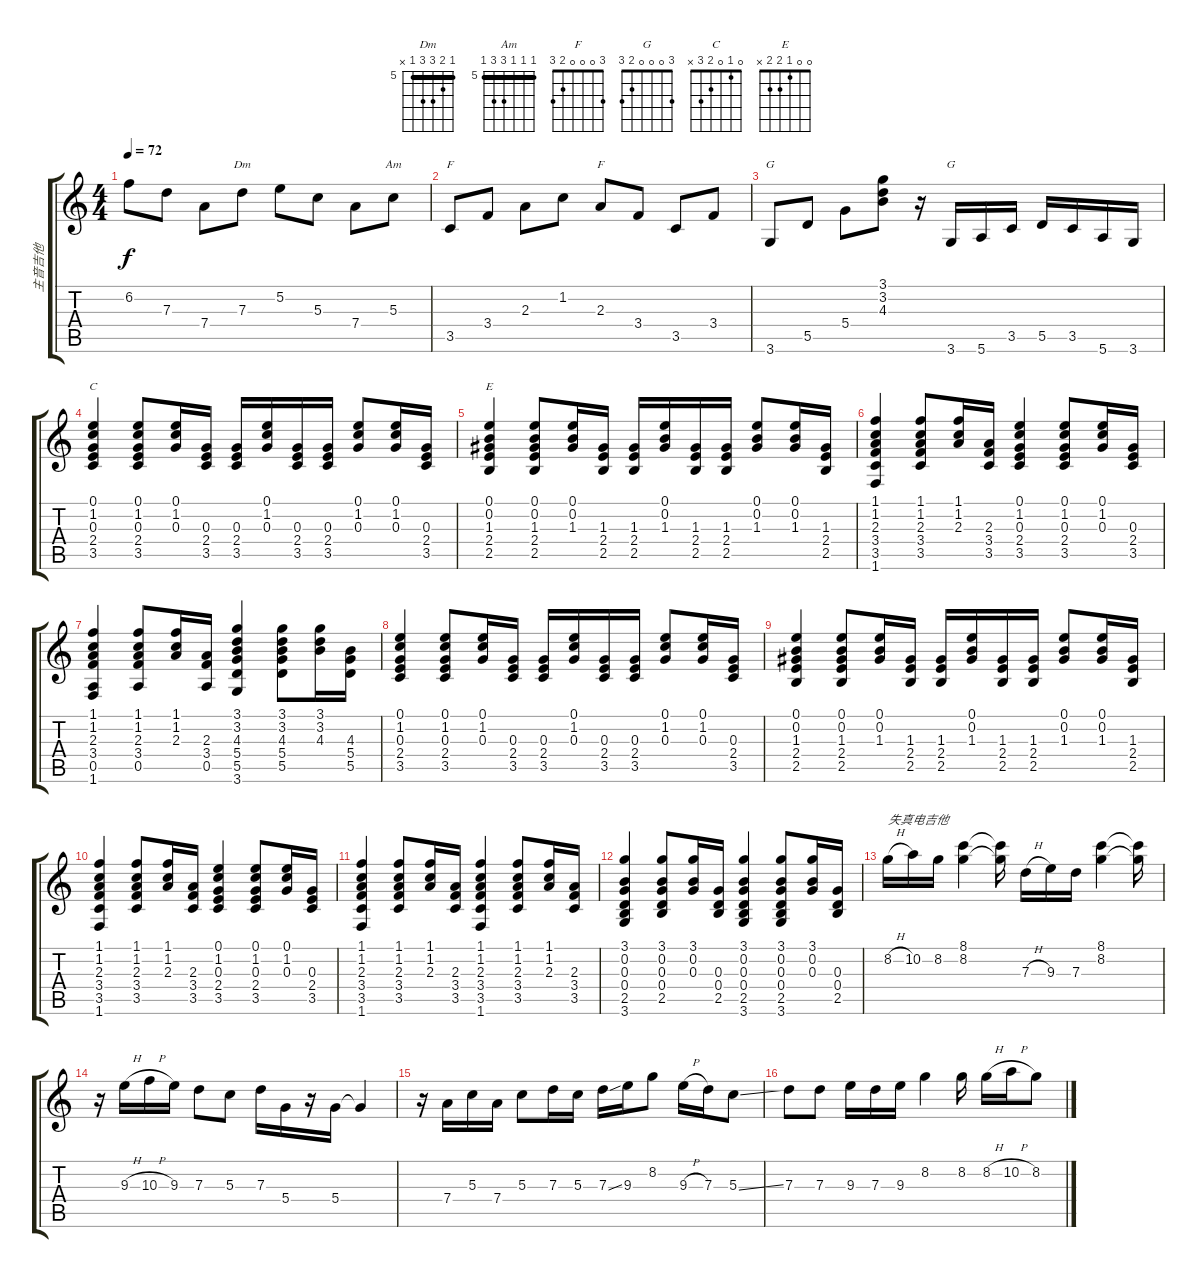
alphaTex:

\track ("主音吉他" "主音吉他") {instrument distortionguitar}
\staff {score tabs}
\tuning (E4 B3 G3 D3 A2 E2) {hide}
\chord ("Dm" 5 6 7 7 5 x) {firstfret 5 barre 5}
\chord ("Am" 5 5 5 7 7 5) {firstfret 5 barre 5}
\chord ("F" 1 1 2 3 0 1) {barre 1}
\chord ("F" 3 0 0 0 2 3)
\chord ("G" 3 3 4 5 5 3) {barre 3}
\chord ("G" 3 0 0 0 2 3)
\chord ("C" 0 1 0 2 3 x)
\chord ("E" 0 0 1 2 2 x)
\ts (4 4)
\tempo 72
\clef g2
\ks c
6.2.8{dy f} 7.3.8 7.4.8 7.3.8{ch "Dm"} 5.2.8 5.3.8 7.4.8 5.3.8{ch "Am"} |
3.5.8{ch "F"} 3.4.8 2.3.8 1.2.8 2.3.8{ch "F"} 3.4.8 3.5.8 3.4.8 |
3.6.8{ch "G"} 5.5.8 5.4.8 (3.1 3.2 4.3).8 r.16 3.6.16{ch "G"} 5.6.16 3.5.16 5.5.16 3.5.16 5.6.16 3.6.16 |
(0.1 1.2 0.3 2.4 3.5).4{ch "C"} (0.1 1.2 0.3 2.4 3.5).8 (0.1 1.2 0.3).16 (0.3 2.4 3.5).16 (0.3 2.4 3.5).16 (0.1 1.2 0.3).16 (0.3 2.4 3.5).16 (0.3 2.4 3.5).16 (0.1 1.2 0.3).8 (0.1 1.2 0.3).16 (0.3 2.4 3.5).16 |
(0.1 0.2 1.3 2.4 2.5).4{ch "E"} (0.1 0.2 1.3 2.4 2.5).8 (0.1 0.2 1.3).16 (1.3 2.4 2.5).16 (1.3 2.4 2.5).16 (0.1 0.2 1.3).16 (1.3 2.4 2.5).16 (1.3 2.4 2.5).16 (0.1 0.2 1.3).8 (0.1 0.2 1.3).16 (1.3 2.4 2.5).16 |
(1.1 1.2 2.3 3.4 3.5 1.6).4 (1.1 1.2 2.3 3.4 3.5).8 (1.1 1.2 2.3).16 (2.3 3.4 3.5).16 (0.1 1.2 0.3 2.4 3.5).4 (0.1 1.2 0.3 2.4 3.5).8 (0.1 1.2 0.3).16 (0.3 2.4 3.5).16 |
(1.1 1.2 2.3 3.4 0.5 1.6).4 (1.1 1.2 2.3 3.4 0.5).8 (1.1 1.2 2.3).16 (2.3 3.4 0.5).16 (3.1 3.2 4.3 5.4 5.5 3.6).4 (3.1 3.2 4.3 5.4 5.5).8 (3.1 3.2 4.3).16 (4.3 5.4 5.5).16 |
(0.1 1.2 0.3 2.4 3.5).4 (0.1 1.2 0.3 2.4 3.5).8 (0.1 1.2 0.3).16 (0.3 2.4 3.5).16 (0.3 2.4 3.5).16 (0.1 1.2 0.3).16 (0.3 2.4 3.5).16 (0.3 2.4 3.5).16 (0.1 1.2 0.3).8 (0.1 1.2 0.3).16 (0.3 2.4 3.5).16 |
(0.1 0.2 1.3 2.4 2.5).4 (0.1 0.2 1.3 2.4 2.5).8 (0.1 0.2 1.3).16 (1.3 2.4 2.5).16 (1.3 2.4 2.5).16 (0.1 0.2 1.3).16 (1.3 2.4 2.5).16 (1.3 2.4 2.5).16 (0.1 0.2 1.3).8 (0.1 0.2 1.3).16 (1.3 2.4 2.5).16 |
(1.1 1.2 2.3 3.4 3.5 1.6).4 (1.1 1.2 2.3 3.4 3.5).8 (1.1 1.2 2.3).16 (2.3 3.4 3.5).16 (0.1 1.2 0.3 2.4 3.5).4 (0.1 1.2 0.3 2.4 3.5).8 (0.1 1.2 0.3).16 (0.3 2.4 3.5).16 |
(1.1 1.2 2.3 3.4 3.5 1.6).4 (1.1 1.2 2.3 3.4 3.5).8 (1.1 1.2 2.3).16 (2.3 3.4 3.5).16 (1.1 1.2 2.3 3.4 3.5 1.6).4 (1.1 1.2 2.3 3.4 3.5).8 (1.1 1.2 2.3).16 (2.3 3.4 3.5).16 |
(3.1 0.2 0.3 0.4 2.5 3.6).4 (3.1 0.2 0.3 0.4 2.5).8 (3.1 0.2 0.3).16 (0.3 0.4 2.5).16 (3.1 0.2 0.3 0.4 2.5 3.6).4 (3.1 0.2 0.3 0.4 2.5 3.6).8 (3.1 0.2 0.3).16 (0.3 0.4 2.5).16 |
8.2{h}.16{txt "失真电吉他" volume 16 instrument distortionguitar} 10.2.16 8.2.16 (8.1 8.2).4 (8.1{t} 8.2{t}).16 7.3{h}.16 9.3.16 7.3.16 (8.1 8.2).4 (8.1{t} 8.2{t}).16 |
r.16 9.3{h}.16 10.3{h}.16 9.3.16 7.3.8 5.3.8 7.3.16 5.4.16 r.16 5.4.16 5.4{t}.4 |
r.16 7.4.16 5.3.16 7.4.16 5.3.8 7.3.16 5.3.16 7.3{ss}.16 9.3.16 8.2.8 9.3{h}.16 7.3.16 5.3{ss}.8 |
7.3.8 7.3.8 9.3.16 7.3.16 9.3.16 8.2.4 8.2.16 8.2{h}.16 10.2{h}.16 8.2.8
